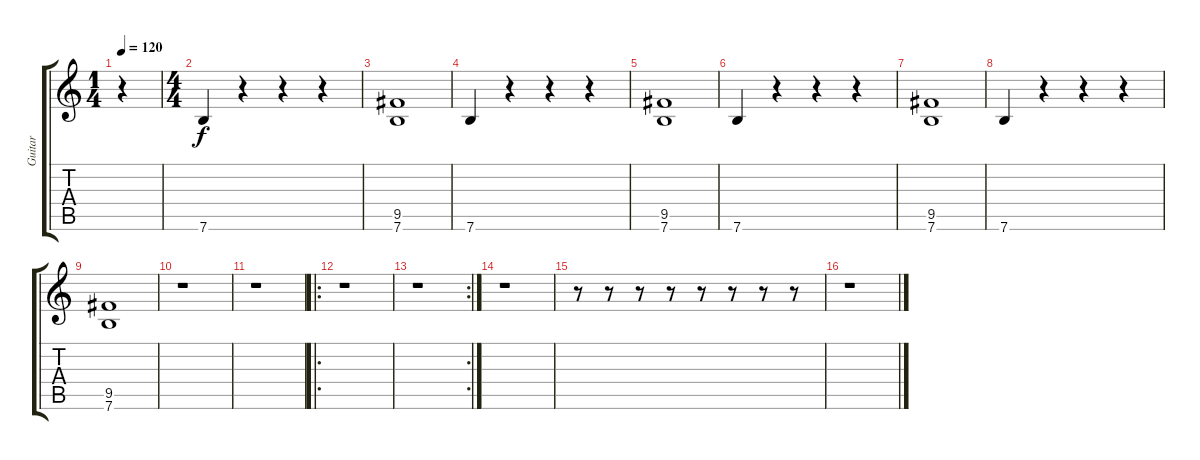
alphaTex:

\track ("Guitar" "Guitar") {instrument distortionguitar}
\staff {score tabs}
\tuning (E4 B3 G3 D3 A2 E2) {hide}
\ts (1 4)
\tempo 120
\clef g2
\ks c
r.4{dy f instrument distortionguitar} |
\ts (4 4)
7.6.4 r.4 r.4 r.4 |
(9.5 7.6).1 |
7.6.4 r.4 r.4 r.4 |
(9.5 7.6).1 |
7.6.4 r.4 r.4 r.4 |
(9.5 7.6).1 |
7.6.4 r.4 r.4 r.4 |
(9.5 7.6).1 |
r.1 |
r.1 |
\ro
r.1 |
\rc 2
r.1 |
r.1 |
r.8 r.8 r.8 r.8 r.8 r.8 r.8 r.8 |
r.1
